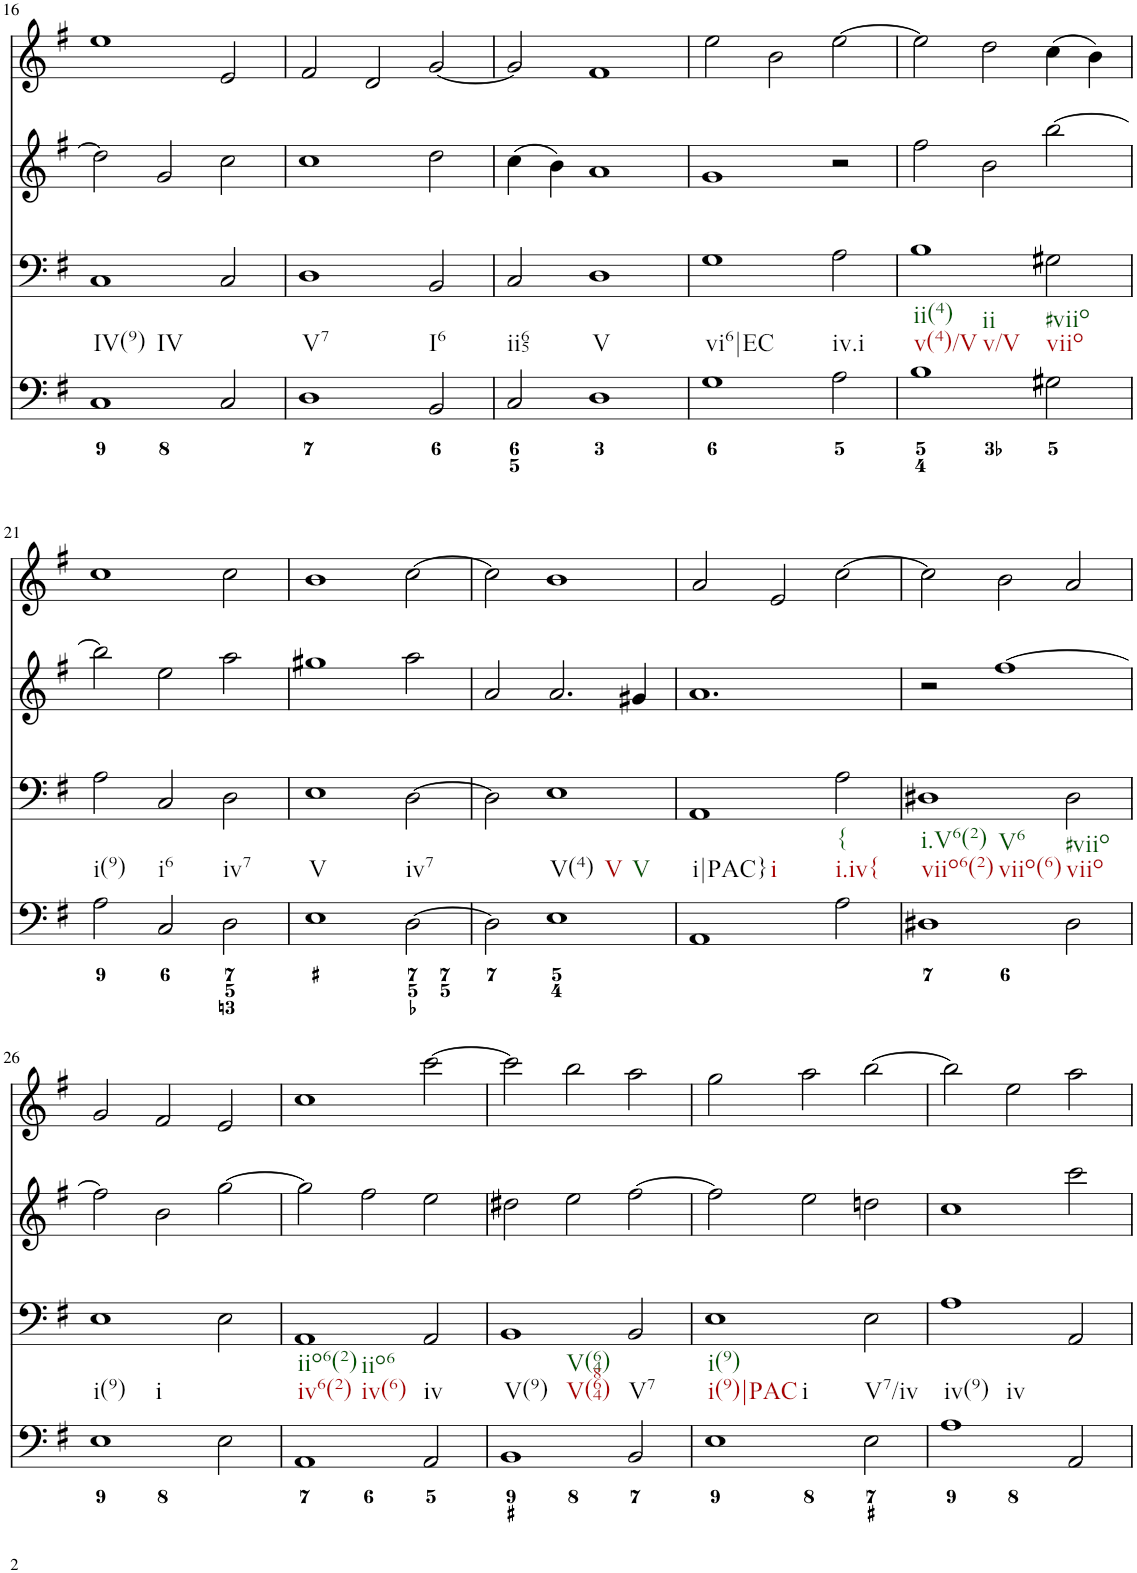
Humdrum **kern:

**kern	**kern	**kern	**kern
*part4	*part3	*part2	*part1
*staff4	*staff3	*staff2	*staff1
*I"Piano	*I"Piano	*I"Piano	*I"Piano
*I'Pno	*I'Pno	*I'Pno	*I'Pno
!!LO:PB:g=z
*clefF4	*clefF4	*clefG2	*clefG2
*k[f#]	*k[f#]	*k[f#]	*k[f#]
*e:	*e:	*e:	*e:
*M3/2	*M3/2	*M3/2	*M3/2
=16	=16	=16	=16
!LO:TX:b:t=IV(9)	!	!	!
!LO:TX:b:t=IV	!	!	!
1C	1C	2dd\]	1ee
.	.	2g/	.
2C/	2C/	2cc\	2e/
=17	=17	=17	=17
!LO:TX:b:t=V7	!	!	!
1D	1D	1cc	2f#/
.	.	.	2d/
!LO:TX:b:t=I6	!	!	!
2BB/	2BB/	2dd\	[2g/
=18	=18	=18	=18
!LO:TX:b:t=ii65	!	!	!
2C/	2C/	(4cc\	2g/]
.	.	4b\)	.
!LO:TX:b:t=V	!	!	!
1D	1D	1a	1f#
=19	=19	=19	=19
!LO:TX:b:t=vi6|EC	!	!	!
1G	1G	1g	2ee\
.	.	.	2b\
!LO:TX:b:t=iv.i	!	!	!
2A\	2A\	2r	[2ee\
=20	=20	=20	=20
!LO:TX:b:t=v(4)/V	!	!	!
!LO:TX:b:t=ii(4)	!	!	!
!LO:TX:b:t=v/V	!	!	!
!LO:TX:b:t=ii	!	!	!
1B	1B	2ff#\	2ee\]
.	.	2b\	2dd\
!LO:TX:b:t=viio	!	!	!
!LO:TX:b:t=#viio	!	!	!
2G#X\	2G#X\	[2bb\	(4cc\
.	.	.	4b\)
!!LO:LB:g=z
=21	=21	=21	=21
!LO:TX:b:t=i(9)	!	!	!
2A\	2A\	2bb\]	1cc
!LO:TX:b:t=i6	!	!	!
2C/	2C/	2ee\	.
!LO:TX:b:t=iv7	!	!	!
2D\	2D\	2aa\	2cc\
=22	=22	=22	=22
!LO:TX:b:t=V	!	!	!
1E	1E	1gg#X	1b
!LO:TX:b:t=iv7	!	!	!
[2D\	[2D\	2aa\	[2cc\
=23	=23	=23	=23
2D\]	2D\]	2a/	2cc\]
!LO:TX:b:t=V(4)	!	!	!
!LO:TX:b:t=V	!	!	!
!LO:TX:b:t=V	!	!	!
1E	1E	2.a/	1b
.	.	4g#X/	.
=24	=24	=24	=24
!LO:TX:b:t=i|PAC}	!	!	!
!LO:TX:b:t=i	!	!	!
1AA	1AA	1.a	2a/
.	.	.	2e/
!LO:TX:b:t=i.iv{	!	!	!
!LO:TX:b:t={	!	!	!
2A\	2A\	.	[2cc\
=25	=25	=25	=25
!LO:TX:b:t=viio6(2)	!	!	!
!LO:TX:b:t=i.V6(2)	!	!	!
!LO:TX:b:t=viio(6)	!	!	!
!LO:TX:b:t=V6	!	!	!
1D#X	1D#X	2r	2cc\]
.	.	[1ff#	2b\
!LO:TX:b:t=viio	!	!	!
!LO:TX:b:t=#viio	!	!	!
2D#\	2D#\	.	2a/
!!LO:LB:g=z
=26	=26	=26	=26
!LO:TX:b:t=i(9)	!	!	!
!LO:TX:b:t=i	!	!	!
1E	1E	2ff#\]	2g/
.	.	2b\	2f#/
2E\	2E\	[2gg\	2e/
=27	=27	=27	=27
!LO:TX:b:t=iv6(2)	!	!	!
!LO:TX:b:t=iio6(2)	!	!	!
!LO:TX:b:t=iv(6)	!	!	!
!LO:TX:b:t=iio6	!	!	!
1AA	1AA	2gg\]	1cc
.	.	2ff#\	.
!LO:TX:b:t=iv	!	!	!
2AA/	2AA/	2ee\	[2ccc\
=28	=28	=28	=28
!LO:TX:b:t=V(9)	!	!	!
!LO:TX:b:t=V(864)	!	!	!
!LO:TX:b:t=V(64)	!	!	!
1BB	1BB	2dd#X\	2ccc\]
.	.	2ee\	2bb\
!LO:TX:b:t=V7	!	!	!
2BB/	2BB/	[2ff#\	2aa\
=29	=29	=29	=29
!LO:TX:b:t=i(9)|PAC	!	!	!
!LO:TX:b:t=i(9)	!	!	!
!LO:TX:b:t=i	!	!	!
1E	1E	2ff#\]	2gg\
.	.	2ee\	2aa\
!LO:TX:b:t=V7/iv	!	!	!
2E\	2E\	2ddn\	[2bb\
=30	=30	=30	=30
!LO:TX:b:t=iv(9)	!	!	!
!LO:TX:b:t=iv	!	!	!
1A	1A	1cc	2bb\]
.	.	.	2ee\
2AA/	2AA/	2ccc\	2aa\
=	=	=	=
*-	*-	*-	*-
